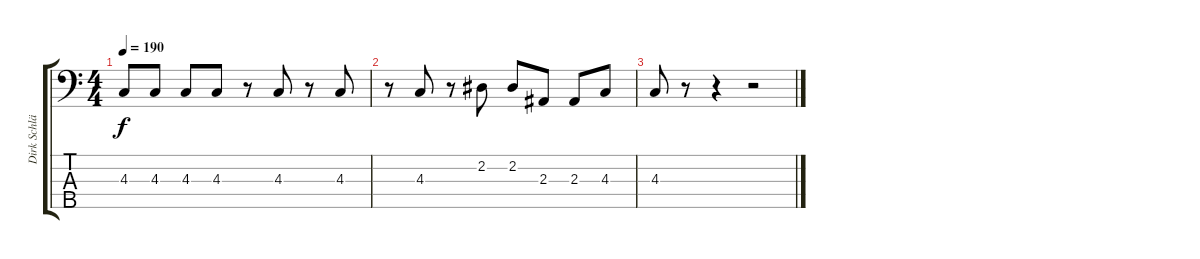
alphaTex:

\track ("Dirk Schlächter" "Dirk Schlä") {instrument electricbasspick}
\staff {score tabs}
\tuning (Gb2 Db2 Ab1 Eb1 Bb0) {hide}
\ts (4 4)
\tempo 190
\clef f4
\ks c
4.3.8{dy f} 4.3.8 4.3.8 4.3.8 r.8 4.3.8 r.8 4.3.8 |
r.8 4.3.8 r.8 2.2.8 2.2.8 2.3.8 2.3.8 4.3.8 |
4.3.8 r.8 r.4 r.2
